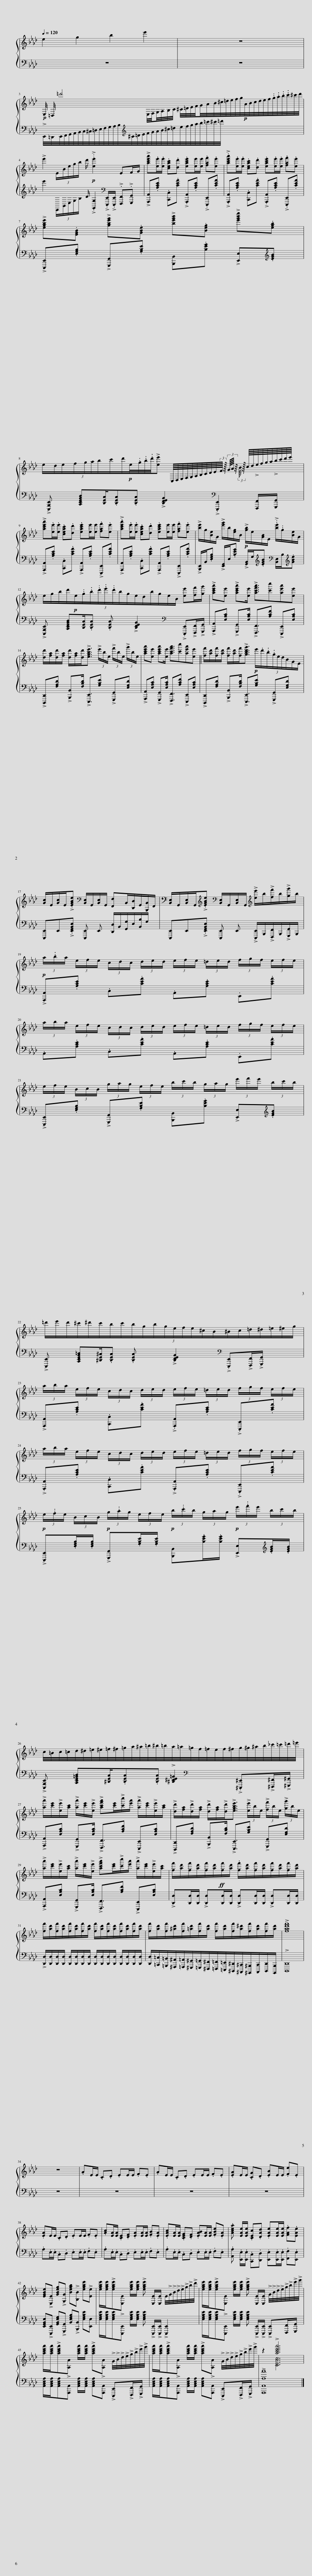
X:1
%%score { ( 1 6 ) | ( 2 3 4 5 ) }
L:1/8
Q:1/4=120
M:none
I:linebreak $
K:Ab
V:1 treble
V:6 treble
V:2 bass
V:3 bass
V:4 bass
V:5 bass
V:1
 e2 g2 b2 e'2 | z8 |$!p! E,/4 =D,/4 =d'4 E,/4F,/4G,/4A,/4B,/4C/4 ^C/4=D/4E/4F/4G/4A/4B/4^c/4=d/4e/4f/4g/4!p!A/4B/4c/4d/4e/4f/4.g/4.a/4.b/4.c'/4^c'/4d'/4 |$ !>!e'2 E/(3B/e/g/b/ d'/!p! !>!.[ee']2[I:staff +1] !>!.[E,,,E,,]/!>!.[E,,,E,,]/ !>!.[F,,,F,,]!>!.[G,,,G,,] |[I:staff -1] !>![ac'e'a'].[ee']/.[ee']/ .[ceac'].[dd'] .[eac'e'][ee']/[ee']/ .[faf'].[ee'] | %5
 !>!.[ac'e'a'].[ee']/.[ee']/ .[ceac'].[dd'] .[eac'e'].[ee']/.[ee']/ .[faf'].[ee'] |$ !>![egbe'].[EGB] !>![gbe'g'].[GBe] !>![be'g'b'].[Beg] !>![e'g'b'e''].[egb] |$ e/d/e/(3f/g/a/b/c'/d'/!p!e/4.g/4.b/4.d'/4!>![ee'] C,/8D,/8E,/8F,/8G,/8A,/8B,/8C/8D/8E/8(3:2:2F/8 z/16 (3G/8A/8 z/8 (3:2:2B/8 z/16 c/8d/8e/8f/8g/8a/8b/8c'/8d'/8e'/8 x/4 |$ !>![ac'e'a'].[ee']/.[ee']/ .[ceac'].[dd'] .[eac'e'][ee']/[ee']/ .[faf'].[ee'] | !>!.[ac'e'a'].[ee']/.[ee']/ .[ceac'].[dd'] .[eac'e'][ee']/[ee']/ .[faf'].[ee'] | %10
 !>![be']/g/[Be]/G/ !>![e'g']/b/[eg]/B/!p! !>![gb]/e/[GB]/E/ !>!.[be']/.g/[Be]/G/ |$ e/g/b/d'/!p!e/.g/.b/(3.d'/.e'/.d'/b/g/e/d/b/g/e/B/ [ee'][ff']/[gg']/ | !>![ac'e'a'][ee'] !>![ac'e'a'][ee']/ !>![ac'f'a']3/2[c'c''][ae'a'][ee'] |$ [dd']/[fa]/[dd']/[fa]/ [dd']/[fa]/[dd']<!>![egbe'] (3!>!e'/b/e/ (3!>!f'/b/e/ (3!>!g'/b/e/ | [ac'e'a'][ee'] [ac'e'a'][ee']/ [ac'f'a']3/2[c'c''][ae'a'][ee'] | %15
 [ff']/[ad']/[ff']/[ad']/ [ff']/[ad']/[ff']<!>![gbd'g']!p! e'/.d'/.b/(3.g/e/d/B/G/E/ |$ [Gc]/E/[Gc]/E/!>!.[EGBe][K:bass] [B,,E,]/G,,/[B,,E,]/G,,/ [F,,F,]B,,/[D,,D,]/G,,/[B,,,B,,]/F,,/ | [B,,E,]/G,,/[B,,E,]/G,,/[K:treble]!>!.[EGBe][K:bass] [B,,E,]/G,,/[B,,E,]/G,,/[K:treble] !>![ee']/b/!>![ff']/b/!>![gg']/b/ |$!p! (3a/.b/a/ (3e/f/e/ (3c/d/c/ (3d/e/d/ (3e/f/e/ (3=d/e/d/ (3f/g/f/ (3e/f/e/ |$ (3a/b/a/ (3e/f/e/ (3c/d/c/ (3d/e/d/ (3e/f/e/ (3=d/e/d/ (3f/g/f/ (3e/f/e/ |$ %20
 (3e/f/e/ (3B/c/B/ (3g/a/g/ (3e/f/e/ (3b/c'/b/ (3g/a/g/ (3e'/f'/e'/ (3b/c'/b/ |$ =d'/e'/d'/^c'/^d'/c'/b/c'/b/g/b/(3g/e/f/e/^c/B/^B/c/=d/^d/=e/^e/g/ |$ (3a/b/a/ (3e/f/e/ (3c/d/c/ (3d/e/d/ (3e/f/e/ (3=d/e/d/ (3f/g/f/ (3e/f/e/ |$ (3a/b/a/ (3e/f/e/ (3c/d/c/ (3d/e/d/ (3e/f/e/ (3=d/e/d/ (3f/g/f/ (3e/f/e/ |$!p! (3e/.f/e/ (3B/c/B/!p! (3g/.a/g/ (3e/f/e/!p! (3b/.c'/b/ (3g/a/g/!p! (3e'/.f'/e'/ (3b/c'/b/ |$ %25
 c/4=B/4c/4=c/4d/4^d/4=e/4^e/4=f/4^f/4=g/4a/4^a/4=b/4^b/4=b/4a/4=a/4=g/4f/4=f/4e/4f/4^f/4g/4^g/4^a/4b/4_c'/4=c'/4=d'/4=e'/4 |$ !>![aa']/[c'e']/!>![ee']/[ac']/ !>![aa']/[c'e']/!>![ee']/ !>![ac'f'a'][c'e']/!>![c'c'']/[e'a']/ !>![aa']/[c'e']/!>![ee']/[ac']/ | !>![dd']/[fa]/!>![dd']/[fa]/ !>![dd']/[fa]/!>![dd']<!>![egbe'] (3!>![ee']/b/e/ (3!>![ff']/b/e/ (3!>![gg']/b/e/ |$ !>![aa']/[c'e']/!>![ee']/[ac']/ !>![aa']/[c'e']/!>![ee']/ !>![ac'f'a'][c'e']/!>![c'c'']/[e'a']/ !>![aa']/[c'e']/!>![ee']/[ac']/ | [ff']/[ad']/[ff']/[ad']/[ff']/[ad']/!ff![ff']/[ad']/ .[ff']/[ad']/[ff']/[ad']/[ff']/[ad']/[ff']/[ad']/ |$ %30
 [ff']/[ad']/[ff']/[ad']/[ff']/[ad']/[ff']/[ad']/ [ff']/[ad']/[ff']/[ad']/[ff']/[ad']/[ff']/[ad']/ | [ff']/[ad']/[ff']/[^ad']/[ff']/[=ad']/[ff']/[ad']/ [ff']/[ad']/[ff']/[a^d']/[ff']/[ad']/[ff']/[ad']/ | !>![d'f']8 |$ z8 | .AE/E/ .C.D .EE/E/ .F.E | %35
 .AE/E/ .C.D .EE/E/ .F.E | .[EA]E/E/ .[CG].D .[EB]E/E/ .[Fe].E |$ .[EA]E/E/ .C.D .EE/E/ .F.E | .[Ac][EA]/[EA]/ .[CE].[DF] .[EA][EA]/[EA]/ .[FB].[EA] | .[EAc][EA]/[EA]/ .[CEG].[DF] .[EAB][EA]/[EA]/ .[FBe].[EA] | %40
 .[Acea] [EAe]/[EAe]/ .[CEc].[DAd] .[EAe][EAe]/[EAe]/ .[FAf].[EAe] |$ [EGBe]!>![E,E] [GBeg]!>![G,G] [Begb]!>![B,B] [egbe']!>![Ee] | [egbe']/[egbe']/!>![egbe'][E,E] [egbe']/[egbe']/ !>![egbe'] [E,E]/[E,E]/ E/4!>!G/4!>!B/4!>!d/4!>!e/4!>!g/4!>!b/4!>!d'/4 | [egbe']/[egbe']/!>![egbe'][E,E] [egbe']/[egbe']/ !>![egbe'] [E,E]/[E,E]/ !>!G/4!>!B/4!>!d/4!>!e/4!>!g/4!>!b/4!>!e'/4!>!g'/4 |$ [ac'e'a']/[ac'e'a']/!>![ac'e'a'][A,A] [ac'e'a']/[ac'e'a']/ !>![ac'e'a'][A,A] !>!G/4!>!B/4!>!d/4!>!e/4!>!g/4!>!b/4!>!e'/4!>!g'/4 | %45
 [ac'e'a']/[ac'e'a']/!>![ac'e'a'][A,A] [ac'e'a']/[ac'e'a']/ !>![ac'e'a'][A,A] !>!G/4!>!B/4!>!d/4!>!e/4!>!g/4!>!b/4!>!e'/4!>!g'/4 | z2 !>![ac'e'a']6 | %47
V:2
 z8 | z8 |$ !>!E,,/4=D,,/4E,,/4F,,/4G,,/4A,,/4B,,/4C,/4^C,/4=D,/4E,/4F,/4G,/4A,/4B,/4[K:treble]^C/4=D/4E/4F/4G/4A/4B/4^c/4=d/4e/4f/4g/4a/4b/4=c'/4^c'/4=d'/4 x4 |$ e'2 E,,/(3B,,/E,/G,/B,/ D/ !>!.[G,,G,]2[K:bass] x3 | !>![A,,,A,,].[A,CE] .[C,,C,].[CEA] !>!.[A,,,A,,].[A,CE] !>!.[E,,,E,,].[CEA] | %5
 !>!.[A,,,A,,].[A,CE] .[C,,C,].[CEA] !>!.[A,,,A,,].[A,CE] !>!.[E,,,E,,].[CEA] |$ !>![E,,,E,,].[E,G,B,] !>![G,,,G,,].[G,B,E] [B,,,B,,].[B,EG] !>![E,,E,][K:treble].[EGB] |$ x/6 !>![E,,,B,,,E,,] x/ [C,,E,,G,,B,,D,][D,,G,,C,]/.[D,,G,,C,].[D,,G,,C,] !>![D,,F,,G,,B,,]2[K:bass] !>!.[E,,,E,,]2 x/12 |$ !>![A,,,A,,].[A,CE] .[C,,C,].[CEA] !>![A,,,A,,].[A,CE] !>![E,,,E,,].[CEA] | !>![A,,,A,,].[A,CE] .[C,,C,].[CEA] !>![A,,,A,,].[A,CE] !>![E,,,E,,].[CEA] | %10
 !>![B,,,E,,]/B,,/.[E,G,B,] !>![E,,G,,]/E,/.[B,EG] !>![G,,B,,]/G,/[K:treble].[EGB][K:bass] [B,,E,]/B,/[K:treble].[GBe] |$ !>![E,,,B,,,E,,] x/ [C,,E,,G,,B,,D,][D,,G,,C,]/.[D,,G,,C,] .[D,,G,,C,] x/ !>![D,,F,,G,,B,,]2[K:bass] x !>!.[E,,,E,,]!>![F,,,F,,]/!>![G,,,G,,]/ | !>![A,,,A,,][E,A,C] !>![G,,,G,,][E,A,C]/ !>![F,,,F,,]3/2[A,CF] !>![E,,,E,,][E,A,C] |$ !>![D,,,D,,][F,A,D] !>![B,,,B,,][F,B,D]/ !>![E,,,E,,]3/2[G,B,E] !>![G,,,G,,][E,G,D] | !>![A,,,A,,][E,A,C] !>![G,,,G,,][E,A,C]/ !>![F,,,F,,]3/2[A,CF] !>![E,,,E,,][E,A,C] | %15
 !>![D,,,D,,][F,A,D] !>![B,,,B,,][F,B,D]/ !>![E,,,E,,]3/2[G,B,E] x/ !>![G,,,G,,][E,G,D] x/ |$ [E,,,E,,]E,,!>!.[E,,G,,B,,E,] [E,,,E,,] E,, [D,,D,]/B,,/[G,,G,]/E,/[B,,B,]/G,/ x/ | [E,,,E,,]E,,!>!.[E,,G,,B,,E,] [E,,,E,,] E,, !>![E,,,E,,]/B,,,/!>![F,,,F,,]/B,,,/!>![G,,,G,,]/B,,,/ |$ !>![A,,,A,,].[A,CE] .C,.[CEA] .A,,.[A,CE] .E,,.[CEA] |$ .A,,.[A,CE] .C,.[CEA] .A,,.[A,CE] .E,,.[CEA] |$ %20
 !>![E,,,E,,].[E,G,B,] !>![G,,,G,,].[G,B,E] [B,,,B,,].[B,EG] !>![E,,E,][K:treble].[EGB] |$ !>![E,,,E,,] x/ [C,,E,,G,,B,,=D,][^D,,G,,^C,]/.[D,,G,,C,] .[D,,G,,C,] x5/6 !>![D,,F,,G,,B,,]2[K:bass] x/6 !>!.[E,,,E,,]!>![F,,,F,,]/!>![G,,,G,,]/ x3/2 |$ !>![A,,,A,,].[A,CE] .[C,,C,].[CEA] !>!.[A,,,A,,].[A,CE] !>!.[E,,,E,,].[CEA] |$ !>!.[A,,,A,,].[A,CE] .[C,,C,].[CEA] !>!.[A,,,A,,].[A,CE] !>!.[E,,,E,,].[CEA] |$ !>![E,,,E,,].[E,G,B,]/.[E,G,B,]/ !>![G,,,G,,].[G,B,E]/.[G,B,E]/ [B,,,B,,].[B,EG]/.[B,EG]/ !>![E,,E,][K:treble].[EGB]/.[EGB]/ |$ %25
 !>![E,,,B,,,E,,] [C,,E,,G,,=B,,D,][^D,,G,,C,]/.[D,,G,,C,].[D,,G,,C,][K:bass] x3/2 !>!.[^E,,,^E,,]!>![^F,,,^F,,]/!>![^G,,,^G,,]/ |$ !>![A,,,A,,][E,A,C] !>![G,,,G,,][E,A,C]/ !>![F,,,F,,]3/2[A,CF] !>![E,,,E,,][E,A,C] | !>![D,,,D,,][F,A,D] !>![B,,,B,,][F,B,D]/ !>![E,,,E,,]3/2[G,B,E] !>![G,,,G,,][E,G,D] |$ !>![A,,,A,,][E,A,C] !>![G,,,G,,][E,A,C]/ !>![F,,,F,,]3/2[A,CF] !>![E,,,E,,][E,A,C] | !>![D,,D,][D,,D,]/[D,,D,]/ !>![D,,D,][D,,D,]/[D,,D,]/ !>![D,,D,][D,,D,]/[D,,D,]/ !>![D,,D,][D,,D,]/[D,,D,]/ |$ %30
 !>![D,,D,]/[D,,D,]/[D,,D,]/[D,,D,]/ [D,,D,]/[D,,D,]/[D,,D,]/[D,,D,]/ [D,,D,]/[D,,D,]/[D,,D,]/[D,,D,]/ [D,,D,]/[D,,D,]/[D,,D,]/[D,,D,]/ | [D,,D,]/[=C,,=C,]/[=B,,,=B,,]/[^A,,,^A,,]/[=A,,,=A,,]/[^G,,,^G,,]/[=G,,,=G,,]/[^F,,,^F,,]/[=F,,,=F,,]/[=E,,,=E,,]/[^D,,,^D,,]/[^C,,,^C,,]/[^B,,,,^B,,,]/[C,,,C,,]/[D,,,D,,]/[B,,,,B,,,]/ |[I:staff -1] a8 |$[I:staff +1] z8 | z8 | %35
 z8 | z8 |$ .A,.E,/.E,/ .C,.D, .E,.E,/.E,/ .F,.E, | .A,.E,/.E,/ .C,.D, .E,.E,/.E,/ .F,.E, | .A,.E,/.E,/ .C,.D, .E,.E,/.E,/ .F,.E, | %40
 .[A,,A,] .[E,,E,]/.[E,,E,]/ .[C,,C,].[D,,D,] .[E,,E,].[E,,E,]/.[E,,E,]/ .[F,,F,].[E,,E,] |$ [E,,G,,B,,E,]!>![E,,,E,,] [G,,B,,E,G,]!>![G,,,G,,] [B,,E,G,B,]!>![B,,,B,,] [E,G,B,E][E,,E,] | [E,G,B,E]/[E,G,B,E]/[E,G,B,E]!>![E,,,E,,] [E,G,B,E]/[E,G,B,E]/ [E,G,B,E] !>![E,,,E,,]/!>![E,,,E,,]/ !>![E,,,E,,]2 | [E,G,B,E]/[E,G,B,E]/[E,G,B,E]!>![E,,,E,,] [E,G,B,E]/[E,G,B,E]/ [E,G,B,E] !>![E,,,E,,]/!>![E,,,E,,]/ !>![E,,,E,,][F,,,F,,]/[G,,,G,,]/ |$ [A,,C,E,A,]/[A,,C,E,A,]/[A,,C,E,A,]!>![A,,,A,,] [A,,C,E,A,]/[A,,C,E,A,]/ [A,,C,E,A,]!>![A,,,A,,] !>![E,,,E,,]!>![F,,,F,,]/!>![G,,,G,,]/ | %45
 [A,,C,E,A,]/[A,,C,E,A,]/[A,,C,E,A,]!>![A,,,A,,] [A,,C,E,A,]/[A,,C,E,A,]/ [A,,C,E,A,]!>![A,,,A,,] !>![E,,,E,,]!>![F,,,F,,]/!>![G,,,G,,]/ | A8 | %47
V:3
 x8 | x8 |$ x15/4[K:treble] x33/4 |$ x13/2[I:staff +1][K:bass] x[I:staff -1] EF/G/ | x8 | %5
 x8 |$ x7[K:treble] x |$ x43/6[K:bass] x5/6 !>![F,,,F,,]/!>![G,,,G,,]/ x/4 |$ x8 | x8 | %10
 x5[K:treble] x[K:bass] x[K:treble] x |$ x15/2[K:bass] x3 | x8 |$ x8 | x8 | %15
 x9 |$ x17/2 | x8 |$ x8 |$ x8 |$ %20
 x7[K:treble] x |$ x47/6[K:bass] x11/3 |$ x8 |$ x8 |$ x7[K:treble] x |$ %25
 x4 !>![^D,,^F,,G,,=B,,]2[K:bass] x2 |$ x8 | x8 |$ x8 | x8 |$ %30
 x8 | x8 |[I:staff -1] f8 |$ x8 | x8 | %35
 x8 | x8 |$ x8 | x8 | x8 | %40
 x8 |$ x8 | x8 | x8 |$ x8 | %45
 x8 |[I:staff +1] !>!A,8 | %47
V:4
 x8 | x8 |$ x15/4[K:treble] x33/4 |$ x13/2[K:bass] x3 | x8 | %5
 x8 |$ x7[K:treble] x |$ x43/6[K:bass] x25/12 |$ x8 | x8 | %10
 x5[K:treble] x[K:bass] x[K:treble] x |$ x15/2[K:bass] x3 | x8 |$ x8 | x8 | %15
 x9 |$ x17/2 | x8 |$ x8 |$ x8 |$ %20
 x7[K:treble] x |$ x47/6[K:bass] x11/3 |$ x8 |$ x8 |$ x7[K:treble] x |$ %25
 x9/2[K:bass] x7/2 |$ x8 | x8 |$ x8 | x8 |$ %30
 x8 | x8 | D,,8 |$ x8 | x8 | %35
 x8 | x8 |$ x8 | x8 | x8 | %40
 x8 |$ x8 | x8 | x8 |$ x8 | %45
 x8 | A,,8 | %47
V:5
 x8 | x8 |$ x15/4[K:treble] x33/4 |$ x13/2[K:bass] x3 | x8 | %5
 x8 |$ x7[K:treble] x |$ x43/6[K:bass] x25/12 |$ x8 | x8 | %10
 x5[K:treble] x[K:bass] x[K:treble] x |$ x15/2[K:bass] x3 | x8 |$ x8 | x8 | %15
 x9 |$ x17/2 | x8 |$ x8 |$ x8 |$ %20
 x7[K:treble] x |$ x47/6[K:bass] x11/3 |$ x8 |$ x8 |$ x7[K:treble] x |$ %25
 x9/2[K:bass] x7/2 |$ x8 | x8 |$ x8 | x8 |$ %30
 x8 | x8 | !>!D,,,8 |$ x8 | x8 | %35
 x8 | x8 |$ x8 | x8 | x8 | %40
 x8 |$ x8 | x8 | x8 |$ x8 | %45
 x8 | A,,,8 | %47
V:6
 x8 | x8 |$ x12 |$ x19/2 | x8 | %5
 x8 |$ x8 |$ x37/4 |$ x8 | x8 | %10
 x8 |$ x21/2 | x8 |$ x8 | x8 | %15
 x9 |$ x3[K:bass] x11/2 | x2[K:treble] x[K:bass] x2[K:treble] x3 |$ x8 |$ x8 |$ %20
 x8 |$ x23/2 |$ x8 |$ x8 |$ x8 |$ %25
 x8 |$ x8 | x8 |$ x8 | x8 |$ %30
 x8 | x8 | x8 |$ x8 | x8 | %35
 x8 | x8 |$ x8 | x8 | x8 | %40
 x8 |$ x8 | x8 | x8 |$ x8 | %45
 x8 | x2 [CEAc]6 | %47
